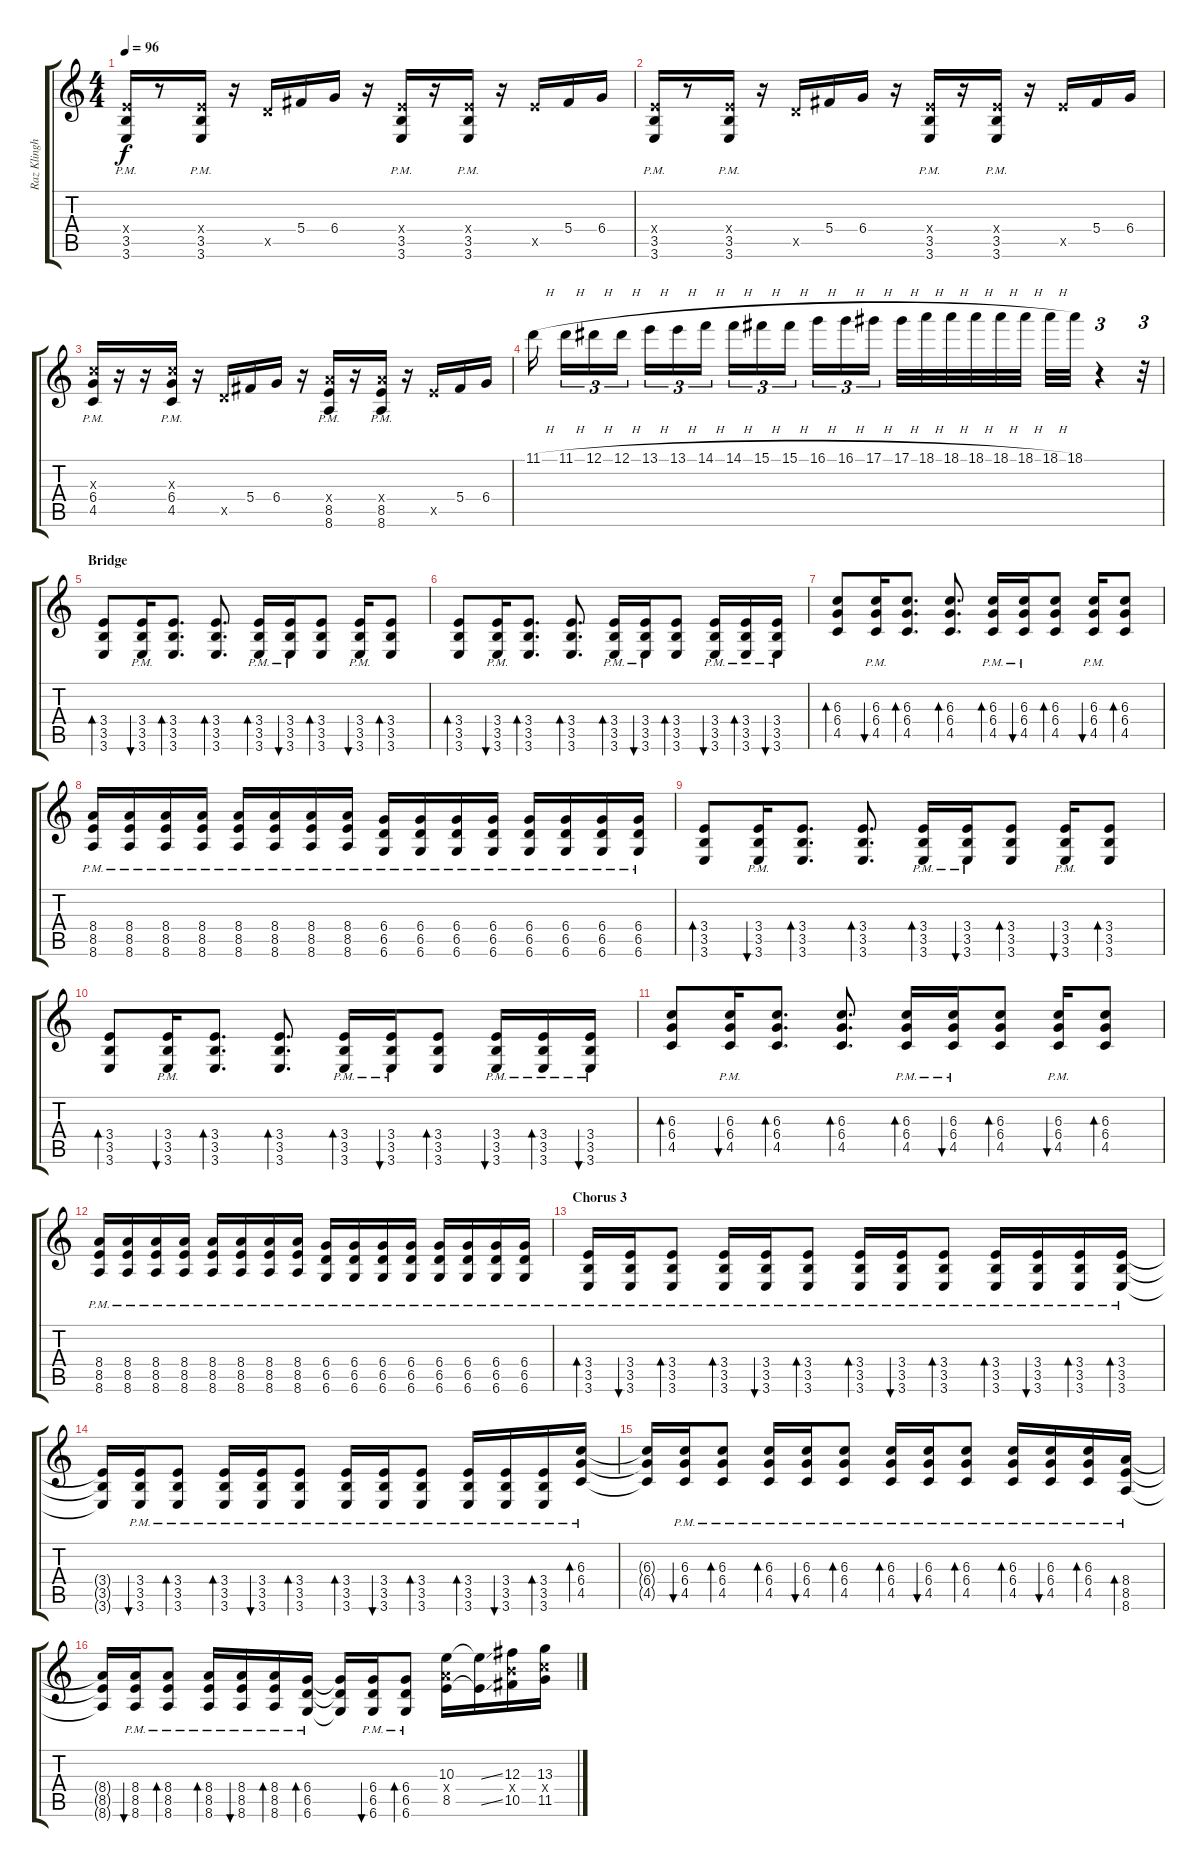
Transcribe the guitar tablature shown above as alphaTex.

\track ("Raz Klinghoffer" "Raz Klingh") {instrument distortionguitar}
\staff {score tabs}
\tuning (Eb4 Bb3 Gb3 Db3 Ab2 Db2) {hide}
\ts (4 4)
\tempo 96
\clef g2
\ks c
(3.4{x} 3.5{pm} 3.6).16{dy f} r.8 (3.4{x} 3.5{pm} 3.6).16 r.16 6.5{x}.16 5.4.16 6.4.16 r.16 (3.4{x} 3.5{pm} 3.6).16 r.16 (3.4{x} 3.5{pm} 3.6).16 r.16 8.5{x}.16 5.4.16 6.4.16 |
(3.4{x} 3.5{pm} 3.6).16 r.8 (3.4{x} 3.5{pm} 3.6).16 r.16 6.5{x}.16 5.4.16 6.4.16 r.16 (3.4{x} 3.5{pm} 3.6).16 r.16 (3.4{x} 3.5{pm} 3.6).16 r.16 8.5{x}.16 5.4.16 6.4.16 |
(6.3{x} 6.4{pm} 4.5).16 r.16 r.16 (6.3{x} 6.4{pm} 4.5).16 r.16 6.5{x}.16 5.4.16 6.4.16 r.16 (8.4{x} 8.5{pm} 8.6).16 r.16 (8.4{x} 8.5{pm} 8.6).16 r.16 8.5{x}.16 5.4.16 6.4.16 |
11.1{h}.16 11.1{h}.16{tu (3 2)} 12.1{h}.16{tu (3 2)} 12.1{h}.16{tu (3 2)} 13.1{h}.16{tu (3 2)} 13.1{h}.16{tu (3 2)} 14.1{h}.16{tu (3 2)} 14.1{h}.16{tu (3 2)} 15.1{h}.16{tu (3 2)} 15.1{h}.16{tu (3 2)} 16.1{h}.16{tu (3 2)} 16.1{h}.16{tu (3 2)} 17.1{h}.16{tu (3 2)} 17.1{h}.32 18.1{h}.32 18.1{h}.32 18.1{h}.32 18.1{h}.32 18.1{h}.32 18.1{h}.32 18.1.32 r.4{tu (3 2)} r.32{tu (3 2)} |
\section ("" "Bridge")
(3.4 3.5 3.6).8{bd 120} (3.4{pm} 3.5 3.6).16{bu 120} (3.4 3.5 3.6).8{d bd 120} (3.4 3.5 3.6).8{d bd 120} (3.4{pm} 3.5 3.6).16{bd 120} (3.4{pm} 3.5 3.6).16{bu 120} (3.4 3.5 3.6).8{bd 120} (3.4{pm} 3.5 3.6).16{bu 120} (3.4 3.5 3.6).8{bd 120} |
(3.4 3.5 3.6).8{bd 120} (3.4{pm} 3.5 3.6).16{bu 120} (3.4 3.5 3.6).8{d bd 120} (3.4 3.5 3.6).8{d bd 120} (3.4{pm} 3.5 3.6).16{bd 120} (3.4{pm} 3.5 3.6).16{bu 120} (3.4 3.5 3.6).8{bd 120} (3.4{pm} 3.5 3.6).16{bu 120} (3.4{pm} 3.5 3.6).16{bd 120} (3.4{pm} 3.5 3.6).16{bu 120} |
(6.3 6.4 4.5).8{bd 120} (6.3{pm} 6.4 4.5).16{bu 120} (6.3 6.4 4.5).8{d bd 120} (6.3 6.4 4.5).8{d bd 120} (6.3{pm} 6.4 4.5).16{bd 120} (6.3{pm} 6.4 4.5).16{bu 120} (6.3 6.4 4.5).8{bd 120} (6.3{pm} 6.4 4.5).16{bu 120} (6.3 6.4 4.5).8{bd 120} |
(8.4{pm} 8.5 8.6).16 (8.4{pm} 8.5 8.6).16 (8.4{pm} 8.5 8.6).16 (8.4{pm} 8.5 8.6).16 (8.4{pm} 8.5 8.6).16 (8.4{pm} 8.5 8.6).16 (8.4{pm} 8.5 8.6).16 (8.4{pm} 8.5 8.6).16 (6.4{pm} 6.5 6.6).16 (6.4{pm} 6.5 6.6).16 (6.4{pm} 6.5 6.6).16 (6.4{pm} 6.5 6.6).16 (6.4{pm} 6.5 6.6).16 (6.4{pm} 6.5 6.6).16 (6.4{pm} 6.5 6.6).16 (6.4{pm} 6.5 6.6).16 |
(3.4 3.5 3.6).8{bd 120} (3.4{pm} 3.5 3.6).16{bu 120} (3.4 3.5 3.6).8{d bd 120} (3.4 3.5 3.6).8{d bd 120} (3.4{pm} 3.5 3.6).16{bd 120} (3.4{pm} 3.5 3.6).16{bu 120} (3.4 3.5 3.6).8{bd 120} (3.4{pm} 3.5 3.6).16{bu 120} (3.4 3.5 3.6).8{bd 120} |
(3.4 3.5 3.6).8{bd 120} (3.4{pm} 3.5 3.6).16{bu 120} (3.4 3.5 3.6).8{d bd 120} (3.4 3.5 3.6).8{d bd 120} (3.4{pm} 3.5 3.6).16{bd 120} (3.4{pm} 3.5 3.6).16{bu 120} (3.4 3.5 3.6).8{bd 120} (3.4{pm} 3.5 3.6).16{bu 120} (3.4{pm} 3.5 3.6).16{bd 120} (3.4{pm} 3.5 3.6).16{bu 120} |
(6.3 6.4 4.5).8{bd 120} (6.3{pm} 6.4 4.5).16{bu 120} (6.3 6.4 4.5).8{d bd 120} (6.3 6.4 4.5).8{d bd 120} (6.3{pm} 6.4 4.5).16{bd 120} (6.3{pm} 6.4 4.5).16{bu 120} (6.3 6.4 4.5).8{bd 120} (6.3{pm} 6.4 4.5).16{bu 120} (6.3 6.4 4.5).8{bd 120} |
(8.4{pm} 8.5 8.6).16 (8.4{pm} 8.5 8.6).16 (8.4{pm} 8.5 8.6).16 (8.4{pm} 8.5 8.6).16 (8.4{pm} 8.5 8.6).16 (8.4{pm} 8.5 8.6).16 (8.4{pm} 8.5 8.6).16 (8.4{pm} 8.5 8.6).16 (6.4{pm} 6.5 6.6).16 (6.4{pm} 6.5 6.6).16 (6.4{pm} 6.5 6.6).16 (6.4{pm} 6.5 6.6).16 (6.4{pm} 6.5 6.6).16 (6.4{pm} 6.5 6.6).16 (6.4{pm} 6.5 6.6).16 (6.4{pm} 6.5 6.6).16 |
\section ("" "Chorus 3")
(3.4{pm} 3.5 3.6).16{bd 120} (3.4{pm} 3.5 3.6).16{bu 120} (3.4{pm} 3.5 3.6).8{bd 120} (3.4{pm} 3.5 3.6).16{bd 120} (3.4{pm} 3.5 3.6).16{bu 120} (3.4{pm} 3.5 3.6).8{bd 120} (3.4{pm} 3.5 3.6).16{bd 120} (3.4{pm} 3.5 3.6).16{bu 120} (3.4{pm} 3.5 3.6).8{bd 120} (3.4{pm} 3.5 3.6).16{bd 120} (3.4{pm} 3.5 3.6).16{bu 120} (3.4{pm} 3.5{pm} 3.6).16{bd 120} (3.4{pm} 3.5 3.6).16{bd 120} |
(3.4{t} 3.5{t} 3.6{t}).16 (3.4{pm} 3.5 3.6).16{bu 120} (3.4{pm} 3.5 3.6).8{bd 120} (3.4{pm} 3.5 3.6).16{bd 120} (3.4{pm} 3.5 3.6).16{bu 120} (3.4{pm} 3.5 3.6).8{bd 120} (3.4{pm} 3.5 3.6).16{bd 120} (3.4{pm} 3.5 3.6).16{bu 120} (3.4{pm} 3.5 3.6).8{bd 120} (3.4{pm} 3.5 3.6).16{bd 120} (3.4{pm} 3.5 3.6).16{bu 120} (3.4{pm} 3.5{pm} 3.6).16{bd 120} (6.3{pm} 6.4 4.5).16{bd 120} |
(6.3{t} 6.4{t} 4.5{t}).16 (6.3{pm} 6.4 4.5).16{bu 120} (6.3{pm} 6.4 4.5).8{bd 120} (6.3{pm} 6.4 4.5).16{bd 120} (6.3{pm} 6.4 4.5).16{bu 120} (6.3{pm} 6.4 4.5).8{bd 120} (6.3{pm} 6.4 4.5).16{bd 120} (6.3{pm} 6.4 4.5).16{bu 120} (6.3{pm} 6.4 4.5).8{bd 120} (6.3{pm} 6.4 4.5).16{bd 120} (6.3{pm} 6.4 4.5).16{bu 120} (6.3{pm} 6.4{pm} 4.5).16{bd 120} (8.4{pm} 8.5 8.6).16{bd 120} |
(8.4{t} 8.5{t} 8.6{t}).16 (8.4{pm} 8.5 8.6).16{bu 120} (8.4{pm} 8.5 8.6).8{bd 120} (8.4{pm} 8.5 8.6).16{bd 120} (8.4{pm} 8.5 8.6).16{bu 120} (8.4{pm} 8.5{pm} 8.6).16{bd 120} (6.4{pm} 6.5 6.6).16{bd 120} (6.4{t} 6.5{t} 6.6{t}).16 (6.4{pm} 6.5 6.6).16{bu 120} (6.4{pm} 6.5 6.6).8{bd 120} (10.3 8.4{x} 8.5).16 (10.3{ss t} 8.5{ss t}).16 (12.3 10.4{x} 10.5).16 (13.3 11.4{x} 11.5).16
